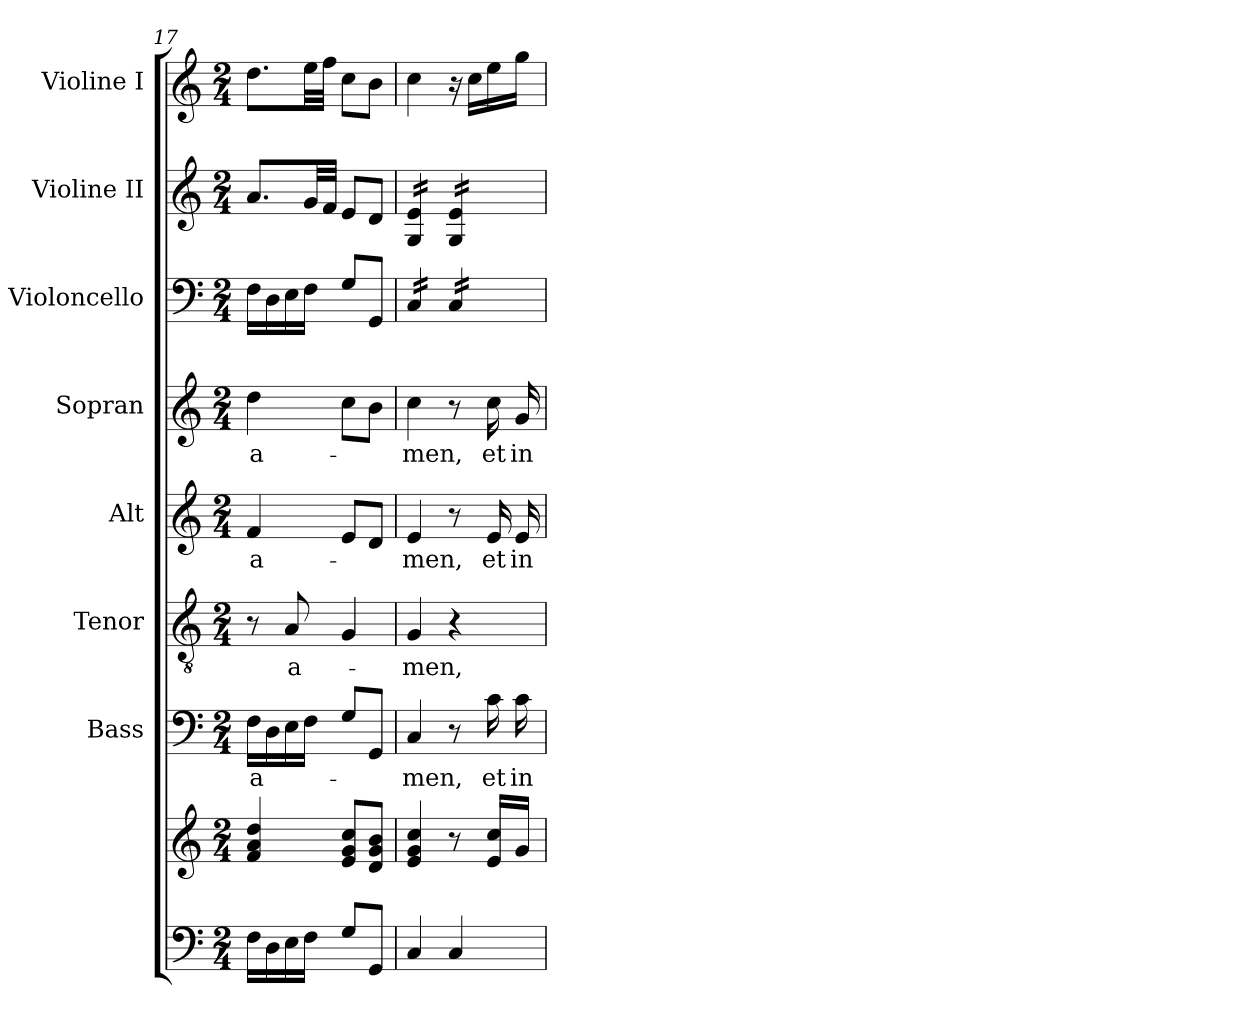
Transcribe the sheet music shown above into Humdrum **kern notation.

**kern	**kern	**kern	**text	**kern	**text	**kern	**text	**kern	**text	**kern	**kern	**kern
*part8	*part8	*part7	*part7	*part6	*part6	*part5	*part5	*part4	*part4	*part3	*part2	*part1
*staff9	*staff8	*staff7	*staff7	*staff6	*staff6	*staff5	*staff5	*staff4	*staff4	*staff3	*staff2	*staff1
*	*	*I"Bass	*	*I"Tenor	*	*I"Alt	*	*I"Sopran	*	*I"Violoncello	*I"Violine II	*I"Violine I
*	*	*I'B.	*	*I'T.	*	*I'A.	*	*I'S.	*	*I'Vc.	*I'Vl. II	*I'Vl. I
*clefF4	*clefG2	*clefF4	*	*clefGv2	*	*clefG2	*	*clefG2	*	*clefF4	*clefG2	*clefG2
*	*	*	*	*	*	*	*	*	*	*ITrd7c12	*	*
*k[]	*k[]	*k[]	*	*k[]	*	*k[]	*	*k[]	*	*k[]	*k[]	*k[]
*C:	*C:	*C:	*	*C:	*	*C:	*	*C:	*	*C:	*C:	*C:
*M2/4	*M2/4	*M2/4	*	*M2/4	*	*M2/4	*	*M2/4	*	*M2/4	*M2/4	*M2/4
=17	=17	=17	=17	=17	=17	=17	=17	=17	=17	=17	=17	=17
!	!	!	!LO:LY:b	!	!	!	!LO:LY:b	!	!LO:LY:b	!	!	!
16F\LL	4f/ 4a/ 4dd/	16F\LL	a-	8r	.	4f/	a-	4dd\	a-	16FF\LL	8.a/L	8.dd\L
16D\	.	16D\	.	.	.	.	.	.	.	16DD\	.	.
!	!	!	!	!	!LO:LY:b	!	!	!	!	!	!	!
16E\	.	16E\	.	8A/	a-	.	.	.	.	16EE\	.	.
16F\JJ	.	16F\JJ	.	.	.	.	.	.	.	16FF\JJ	32g/LL	32ee\LL
.	.	.	.	.	.	.	.	.	.	.	32f/JJJ	32ff\JJJ
8G/L	8e/ 8g/ 8cc/L	8G/L	.	4G/	.	8e/L	.	8cc\L	.	8GG/L	8e/L	8cc\L
8GG/J	8d/ 8g/ 8b/J	8GG/J	.	.	.	8d/J	.	8b\J	.	8GGG/J	8d/J	8b\J
=18	=18	=18	=18	=18	=18	=18	=18	=18	=18	=18	=18	=18
!	!	!	!LO:LY:b	!	!LO:LY:b	!	!LO:LY:b	!	!LO:LY:b	!	!	!
*	*	*	*	*	*	*	*	*	*	*tremolo	*	*
*	*	*	*	*	*	*	*	*	*	*	*tremolo	*
4C/	4e/ 4g/ 4cc/	4C/	-men,	4G/	-men,	4e/	-men,	4cc\	-men,	16CC/LL	16G/ 16e/LL	4cc\
.	.	.	.	.	.	.	.	.	.	16CC/	16G/ 16e/	.
.	.	.	.	.	.	.	.	.	.	16CC/	16G/ 16e/	.
.	.	.	.	.	.	.	.	.	.	16CC/JJ	16G/ 16e/JJ	.
4C/	8r	8r	.	4r	.	8r	.	8r	.	16CC/LL	16G/ 16e/LL	16r
.	.	.	.	.	.	.	.	.	.	16CC/	16G/ 16e/	16cc\LL
!	!	!	!LO:LY:b	!	!	!	!LO:LY:b	!	!LO:LY:b	!	!	!
.	16e/ 16cc/LL	16c\	et	.	.	16e/	et	16cc\	et	16CC/	16G/ 16e/	16ee\
!	!	!	!LO:LY:b	!	!	!	!LO:LY:b	!	!LO:LY:b	!	!	!
.	16g/JJ	16c\	in	.	.	16e/	in	16g/	in	16CC/JJ	16G/ 16e/JJ	16gg\JJ
*	*	*	*	*	*	*	*	*	*	*	*Xtremolo	*
*	*	*	*	*	*	*	*	*	*	*Xtremolo	*	*
=	=	=	=	=	=	=	=	=	=	=	=	=
*-	*-	*-	*-	*-	*-	*-	*-	*-	*-	*-	*-	*-
